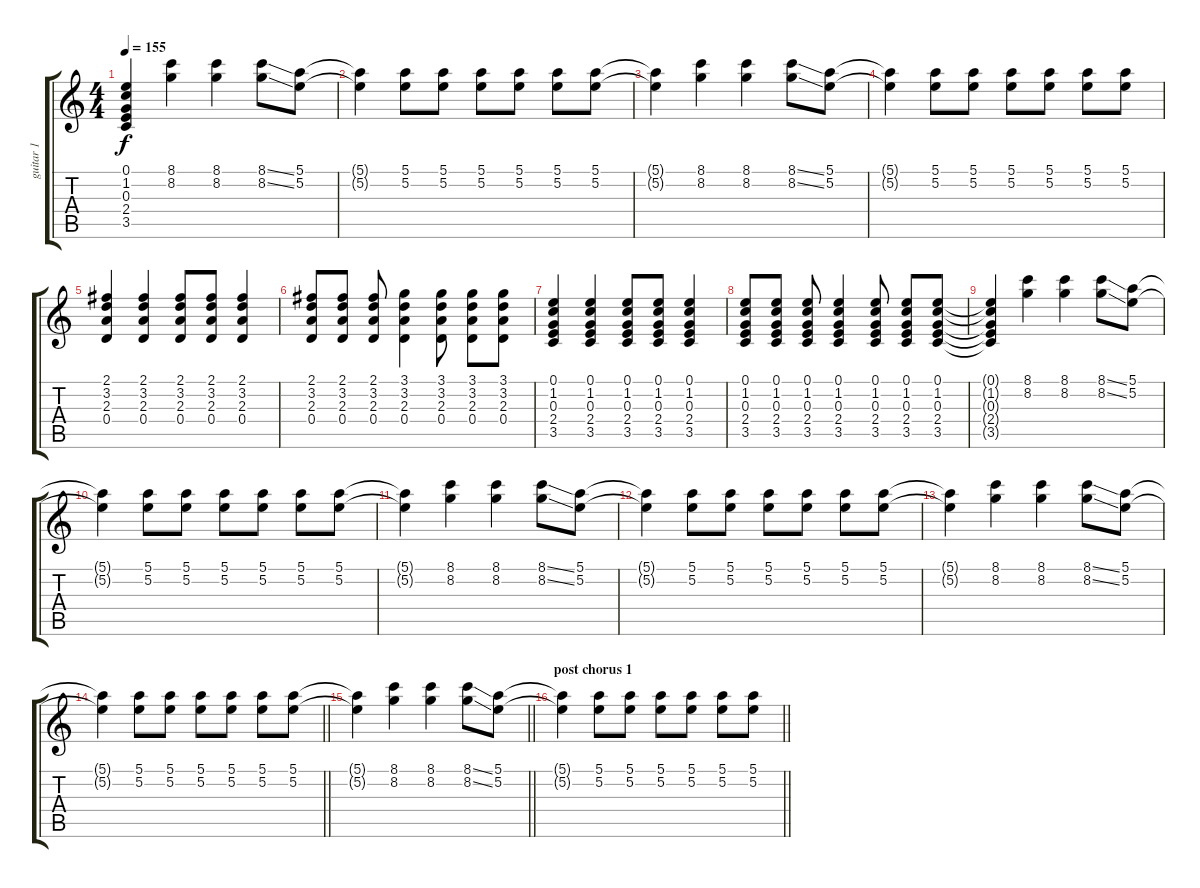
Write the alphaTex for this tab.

\track ("guitar 1" "guitar 1") {instrument electricguitarjazz}
\staff {score tabs}
\tuning (E4 B3 G3 D3 A2 E2) {hide}
\ts (4 4)
\tempo 155
\clef g2
\ks c
(0.1{t} 1.2{t} 0.3{t} 2.4{t} 3.5{t}).4{dy f} (8.1 8.2).4 (8.1 8.2).4 (8.1{ss} 8.2{ss}).8 (5.1 5.2).8 |
(5.1{t} 5.2{t}).4 (5.1 5.2).8 (5.1 5.2).8 (5.1 5.2).8 (5.1 5.2).8 (5.1 5.2).8 (5.1 5.2).8 |
(5.1{t} 5.2{t}).4 (8.1 8.2).4 (8.1 8.2).4 (8.1{ss} 8.2{ss}).8 (5.1 5.2).8 |
(5.1{t} 5.2{t}).4 (5.1 5.2).8 (5.1 5.2).8 (5.1 5.2).8 (5.1 5.2).8 (5.1 5.2).8 (5.1 5.2).8 |
(2.1 3.2 2.3 0.4).4 (2.1 3.2 2.3 0.4).4 (2.1 3.2 2.3 0.4).8 (2.1 3.2 2.3 0.4).8 (2.1 3.2 2.3 0.4).4 |
(2.1 3.2 2.3 0.4).8 (2.1 3.2 2.3 0.4).8 (2.1 3.2 2.3 0.4).8 (3.1 3.2 2.3 0.4).4 (3.1 3.2 2.3 0.4).8 (3.1 3.2 2.3 0.4).8 (3.1 3.2 2.3 0.4).8 |
(0.1 1.2 0.3 2.4 3.5).4 (0.1 1.2 0.3 2.4 3.5).4 (0.1 1.2 0.3 2.4 3.5).8 (0.1 1.2 0.3 2.4 3.5).8 (0.1 1.2 0.3 2.4 3.5).4 |
(0.1 1.2 0.3 2.4 3.5).8 (0.1 1.2 0.3 2.4 3.5).8 (0.1 1.2 0.3 2.4 3.5).8 (0.1 1.2 0.3 2.4 3.5).4 (0.1 1.2 0.3 2.4 3.5).8 (0.1 1.2 0.3 2.4 3.5).8 (0.1 1.2 0.3 2.4 3.5).8 |
(0.1{t} 1.2{t} 0.3{t} 2.4{t} 3.5{t}).4 (8.1 8.2).4 (8.1 8.2).4 (8.1{ss} 8.2{ss}).8 (5.1 5.2).8 |
(5.1{t} 5.2{t}).4 (5.1 5.2).8 (5.1 5.2).8 (5.1 5.2).8 (5.1 5.2).8 (5.1 5.2).8 (5.1 5.2).8 |
(5.1{t} 5.2{t}).4 (8.1 8.2).4 (8.1 8.2).4 (8.1{ss} 8.2{ss}).8 (5.1 5.2).8 |
(5.1{t} 5.2{t}).4 (5.1 5.2).8 (5.1 5.2).8 (5.1 5.2).8 (5.1 5.2).8 (5.1 5.2).8 (5.1 5.2).8 |
(5.1{t} 5.2{t}).4 (8.1 8.2).4 (8.1 8.2).4 (8.1{ss} 8.2{ss}).8 (5.1 5.2).8 |
\barLineRight lightlight
(5.1{t} 5.2{t}).4 (5.1 5.2).8 (5.1 5.2).8 (5.1 5.2).8 (5.1 5.2).8 (5.1 5.2).8 (5.1 5.2).8 |
\barLineRight lightlight
(5.1{t} 5.2{t}).4 (8.1 8.2).4 (8.1 8.2).4 (8.1{ss} 8.2{ss}).8 (5.1 5.2).8 |
\section ("" "post chorus 1")
\barLineRight lightlight
(5.1{t} 5.2{t}).4 (5.1 5.2).8 (5.1 5.2).8 (5.1 5.2).8 (5.1 5.2).8 (5.1 5.2).8 (5.1 5.2).8
